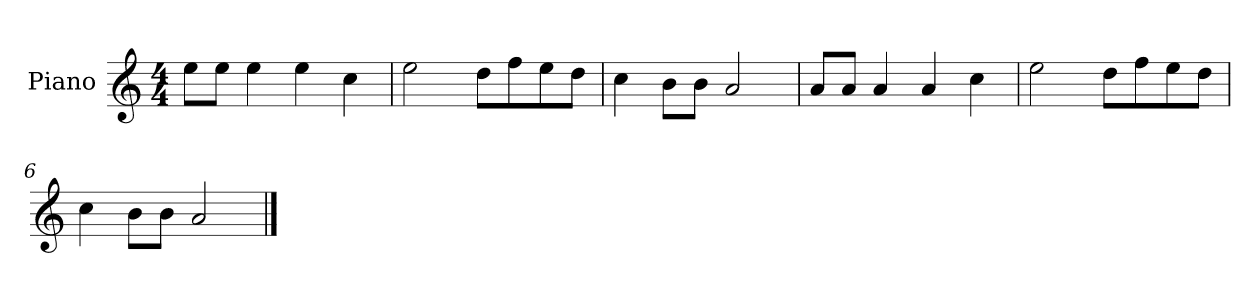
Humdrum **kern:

**kern
*part1
*staff1
*I"Piano
*I'P-no
*clefG2
*k[]
*M4/4
*MM90
=1
8ee\L
8ee\J
4ee\
4ee\
4cc\
=2
2ee\
8dd\L
8ff\
8ee\
8dd\J
=3
4cc\
8b\L
8b\J
2a/
=4
8a/L
8a/J
4a/
4a/
4cc\
=5
2ee\
8dd\L
8ff\
8ee\
8dd\J
=6
4cc\
8b\L
8b\J
2a/
==
*-
